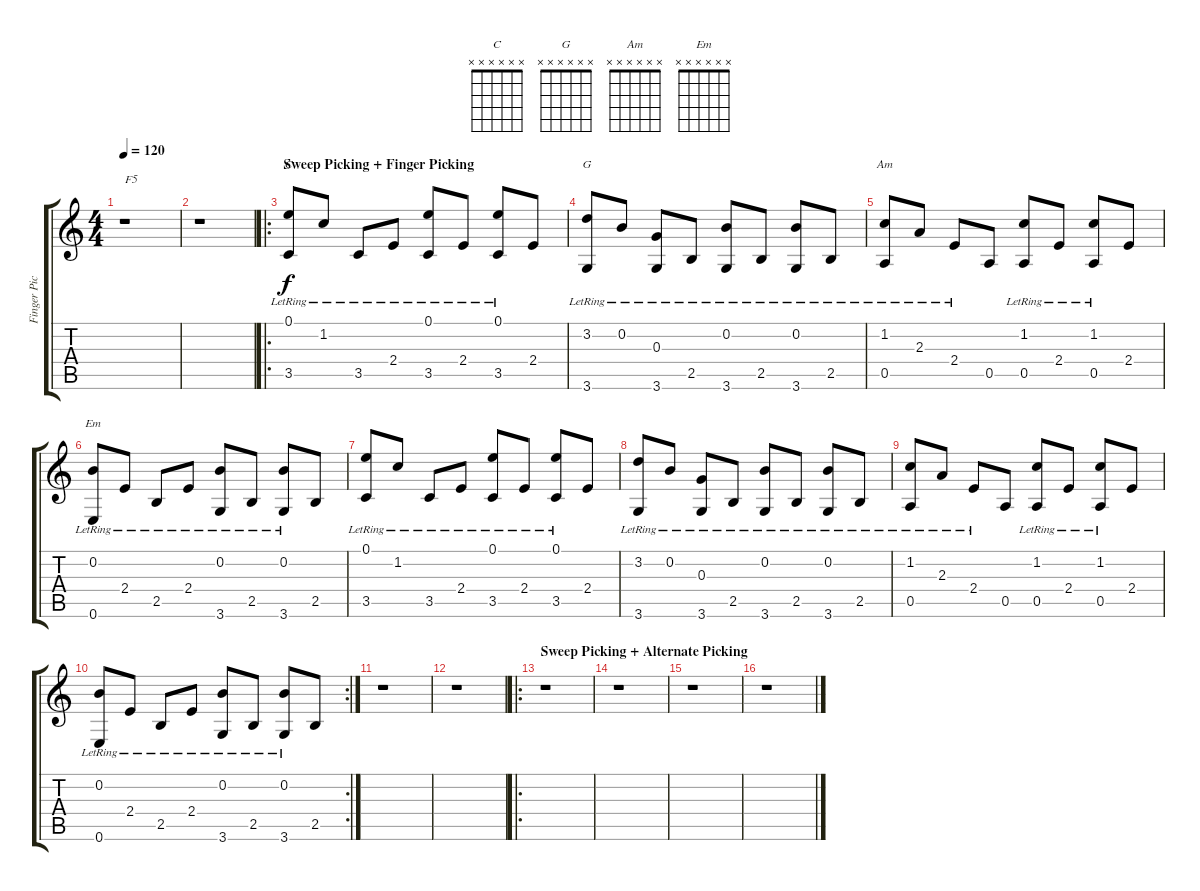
\track ("Finger Picking" "Finger Pic") {instrument acousticguitarsteel}
\staff {score tabs}
\tuning (E4 B3 G3 D3 A2 E2) {hide}
\chord ("C" x x x x x x)
\chord ("G" x x x x x x)
\chord ("Am" x x x x x x)
\chord ("Em" x x x x x x)
\ts (4 4)
\tempo 120
\clef g2
\ks c
r.1{txt "F5" dy f instrument acousticguitarsteel} |
r.1 |
\ro
\section ("" "Sweep Picking + Finger Picking")
(0.1{lr} 3.5{lr}).8{ch "C"} 1.2{lr}.8 3.5{lr}.8 2.4{lr}.8 (0.1{lr} 3.5{lr}).8 2.4{lr}.8 (0.1{lr} 3.5{lr}).8 2.4.8 |
(3.2 3.6{lr}).8{ch "G"} 0.2{lr}.8 (0.3{lr} 3.6{lr}).8 2.5{lr}.8 (0.2{lr} 3.6{lr}).8 2.5{lr}.8 (0.2{lr} 3.6{lr}).8 2.5{lr}.8 |
(1.2{lr} 0.5{lr}).8{ch "Am"} 2.3{lr}.8 2.4{lr}.8 0.5.8 (1.2{lr} 0.5{lr}).8 2.4{lr}.8 (1.2{lr} 0.5{lr}).8 2.4.8 |
(0.2{lr} 0.6{lr}).8{ch "Em"} 2.4{lr}.8 2.5{lr}.8 2.4{lr}.8 (0.2{lr} 3.6{lr}).8 2.5{lr}.8 (0.2{lr} 3.6{lr}).8 2.5.8 |
(0.1{lr} 3.5{lr}).8 1.2{lr}.8 3.5{lr}.8 2.4{lr}.8 (0.1{lr} 3.5{lr}).8 2.4{lr}.8 (0.1{lr} 3.5{lr}).8 2.4.8 |
(3.2 3.6{lr}).8 0.2{lr}.8 (0.3{lr} 3.6{lr}).8 2.5{lr}.8 (0.2{lr} 3.6{lr}).8 2.5{lr}.8 (0.2{lr} 3.6{lr}).8 2.5{lr}.8 |
(1.2{lr} 0.5{lr}).8 2.3{lr}.8 2.4{lr}.8 0.5.8 (1.2{lr} 0.5{lr}).8 2.4{lr}.8 (1.2{lr} 0.5{lr}).8 2.4.8 |
\rc 2
(0.2{lr} 0.6{lr}).8 2.4{lr}.8 2.5{lr}.8 2.4{lr}.8 (0.2{lr} 3.6{lr}).8 2.5{lr}.8 (0.2{lr} 3.6{lr}).8 2.5.8 |
r.1 |
r.1 |
\ro
\section ("" "Sweep Picking + Alternate Picking")
r.1 |
r.1 |
r.1 |
r.1
